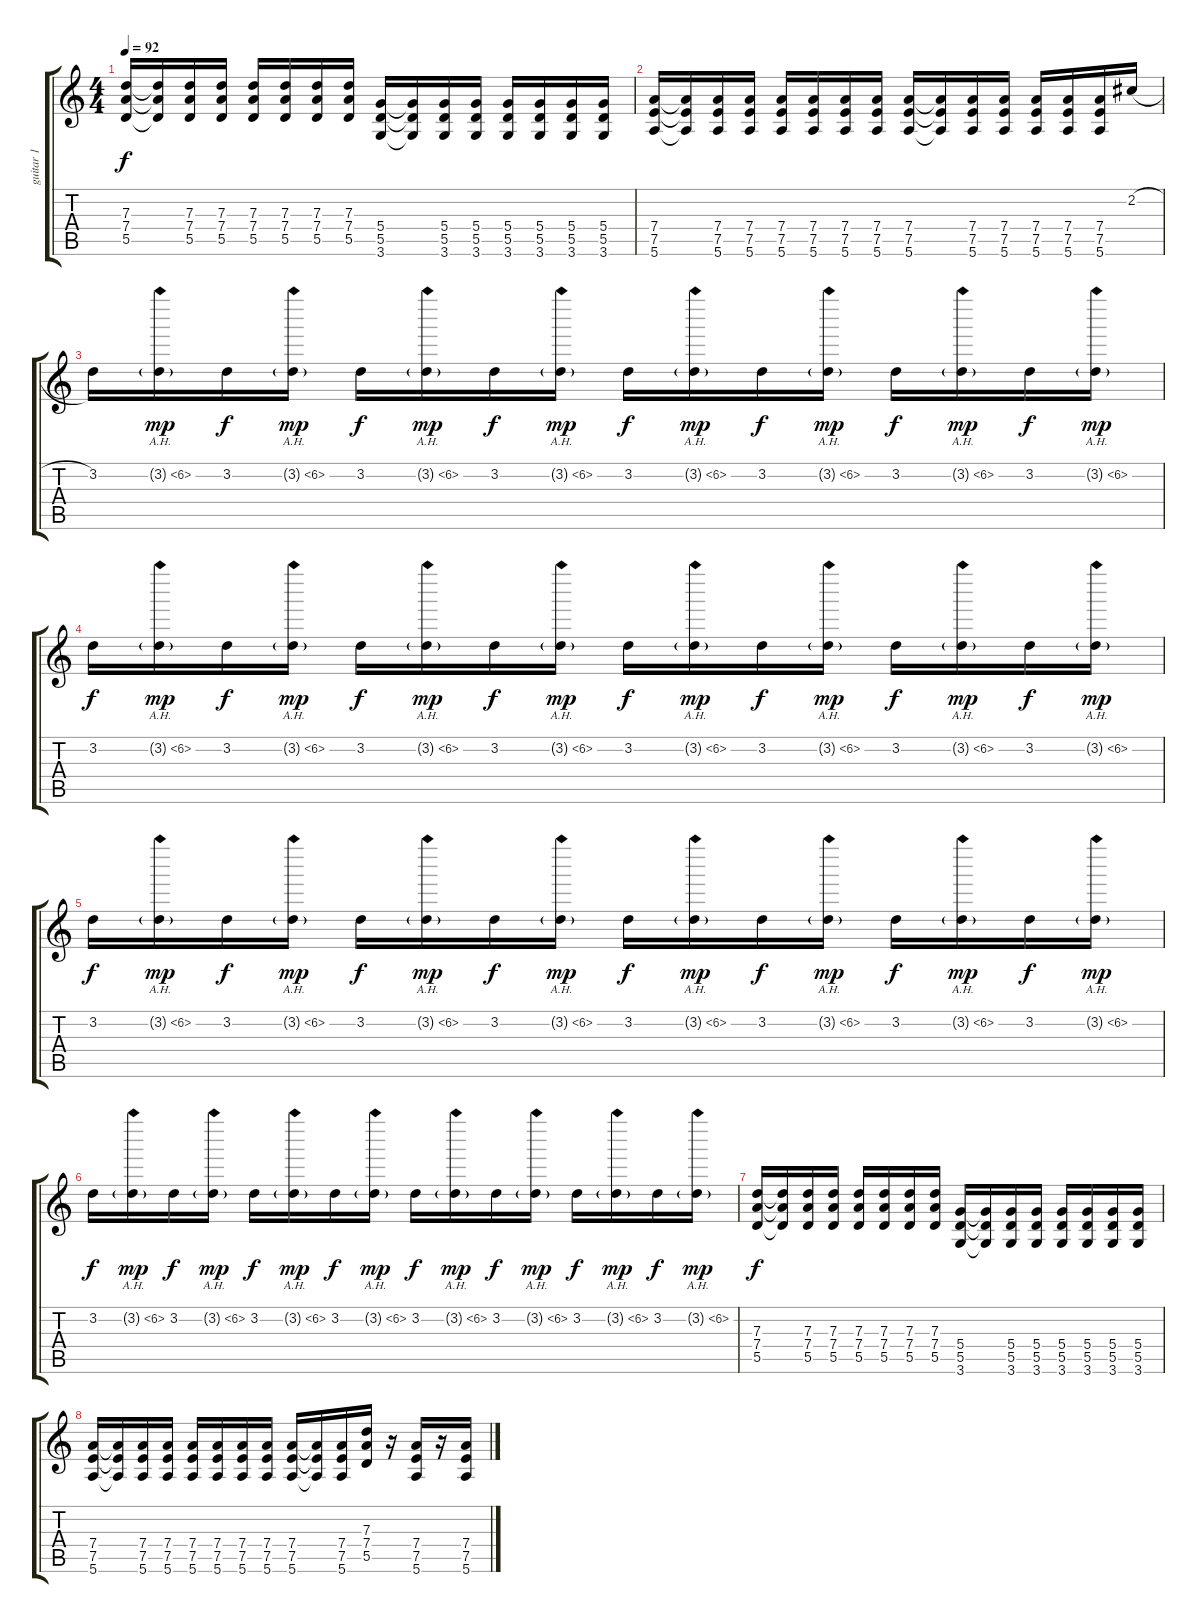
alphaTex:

\track ("guitar 1" "guitar 1") {instrument distortionguitar}
\staff {score tabs}
\tuning (E4 B3 G3 D3 A2 E2) {hide}
\ts (4 4)
\tempo 92
\clef g2
\ks c
(7.3 7.4 5.5).16{dy f} (7.3{t} 7.4{t} 5.5{t}).16 (7.3 7.4 5.5).16 (7.3 7.4 5.5).16 (7.3 7.4 5.5).16 (7.3 7.4 5.5).16 (7.3 7.4 5.5).16 (7.3 7.4 5.5).16 (5.4 5.5 3.6).16 (5.4{t} 5.5{t} 3.6{t}).16 (5.4 5.5 3.6).16 (5.4 5.5 3.6).16 (5.4 5.5 3.6).16 (5.4 5.5 3.6).16 (5.4 5.5 3.6).16 (5.4 5.5 3.6).16 |
(7.4 7.5 5.6).16 (7.4{t} 7.5{t} 5.6{t}).16 (7.4 7.5 5.6).16 (7.4 7.5 5.6).16 (7.4 7.5 5.6).16 (7.4 7.5 5.6).16 (7.4 7.5 5.6).16 (7.4 7.5 5.6).16 (7.4 7.5 5.6).16 (7.4{t} 7.5{t} 5.6{t}).16 (7.4 7.5 5.6).16 (7.4 7.5 5.6).16 (7.4 7.5 5.6).16 (7.4 7.5 5.6).16 (7.4 7.5 5.6).16 2.2{h}.16 |
3.2.16{volume 13} 3.2{ah 3 g}.16{dy mp volume 12} 3.2.16{dy f volume 13} 3.2{ah 3 g}.16{dy mp volume 12} 3.2.16{dy f volume 13} 3.2{ah 3 g}.16{dy mp volume 12} 3.2.16{dy f volume 13} 3.2{ah 3 g}.16{dy mp volume 12} 3.2.16{dy f volume 13} 3.2{ah 3 g}.16{dy mp volume 12} 3.2.16{dy f volume 13} 3.2{ah 3 g}.16{dy mp volume 12} 3.2.16{dy f volume 13} 3.2{ah 3 g}.16{dy mp volume 12} 3.2.16{dy f volume 13} 3.2{ah 3 g}.16{dy mp volume 12} |
3.2.16{dy f volume 13} 3.2{ah 3 g}.16{dy mp volume 12} 3.2.16{dy f volume 13} 3.2{ah 3 g}.16{dy mp volume 12} 3.2.16{dy f volume 13} 3.2{ah 3 g}.16{dy mp volume 12} 3.2.16{dy f volume 13} 3.2{ah 3 g}.16{dy mp volume 12} 3.2.16{dy f volume 13} 3.2{ah 3 g}.16{dy mp volume 12} 3.2.16{dy f volume 13} 3.2{ah 3 g}.16{dy mp volume 12} 3.2.16{dy f volume 13} 3.2{ah 3 g}.16{dy mp volume 12} 3.2.16{dy f volume 13} 3.2{ah 3 g}.16{dy mp volume 12} |
3.2.16{dy f volume 13} 3.2{ah 3 g}.16{dy mp volume 12} 3.2.16{dy f volume 13} 3.2{ah 3 g}.16{dy mp volume 12} 3.2.16{dy f volume 13} 3.2{ah 3 g}.16{dy mp volume 12} 3.2.16{dy f volume 13} 3.2{ah 3 g}.16{dy mp volume 12} 3.2.16{dy f volume 13} 3.2{ah 3 g}.16{dy mp volume 12} 3.2.16{dy f volume 13} 3.2{ah 3 g}.16{dy mp volume 12} 3.2.16{dy f volume 13} 3.2{ah 3 g}.16{dy mp volume 12} 3.2.16{dy f volume 13} 3.2{ah 3 g}.16{dy mp volume 12} |
3.2.16{dy f volume 13} 3.2{ah 3 g}.16{dy mp volume 12} 3.2.16{dy f volume 13} 3.2{ah 3 g}.16{dy mp volume 12} 3.2.16{dy f volume 13} 3.2{ah 3 g}.16{dy mp volume 12} 3.2.16{dy f volume 13} 3.2{ah 3 g}.16{dy mp volume 12} 3.2.16{dy f volume 13} 3.2{ah 3 g}.16{dy mp volume 12} 3.2.16{dy f volume 13} 3.2{ah 3 g}.16{dy mp volume 12} 3.2.16{dy f volume 13} 3.2{ah 3 g}.16{dy mp volume 12} 3.2.16{dy f volume 13} 3.2{ah 3 g}.16{dy mp volume 12} |
(7.3 7.4 5.5).16{dy f volume 13} (7.3{t} 7.4{t} 5.5{t}).16 (7.3 7.4 5.5).16 (7.3 7.4 5.5).16 (7.3 7.4 5.5).16 (7.3 7.4 5.5).16 (7.3 7.4 5.5).16 (7.3 7.4 5.5).16 (5.4 5.5 3.6).16 (5.4{t} 5.5{t} 3.6{t}).16 (5.4 5.5 3.6).16 (5.4 5.5 3.6).16 (5.4 5.5 3.6).16 (5.4 5.5 3.6).16 (5.4 5.5 3.6).16 (5.4 5.5 3.6).16 |
(7.4 7.5 5.6).16 (7.4{t} 7.5{t} 5.6{t}).16 (7.4 7.5 5.6).16 (7.4 7.5 5.6).16 (7.4 7.5 5.6).16 (7.4 7.5 5.6).16 (7.4 7.5 5.6).16 (7.4 7.5 5.6).16 (7.4 7.5 5.6).16 (7.4{t} 7.5{t} 5.6{t}).16 (7.4 7.5 5.6).16 (7.3 7.4 5.5).16 r.16 (7.4 7.5 5.6).16 r.16 (7.4 7.5 5.6).16
